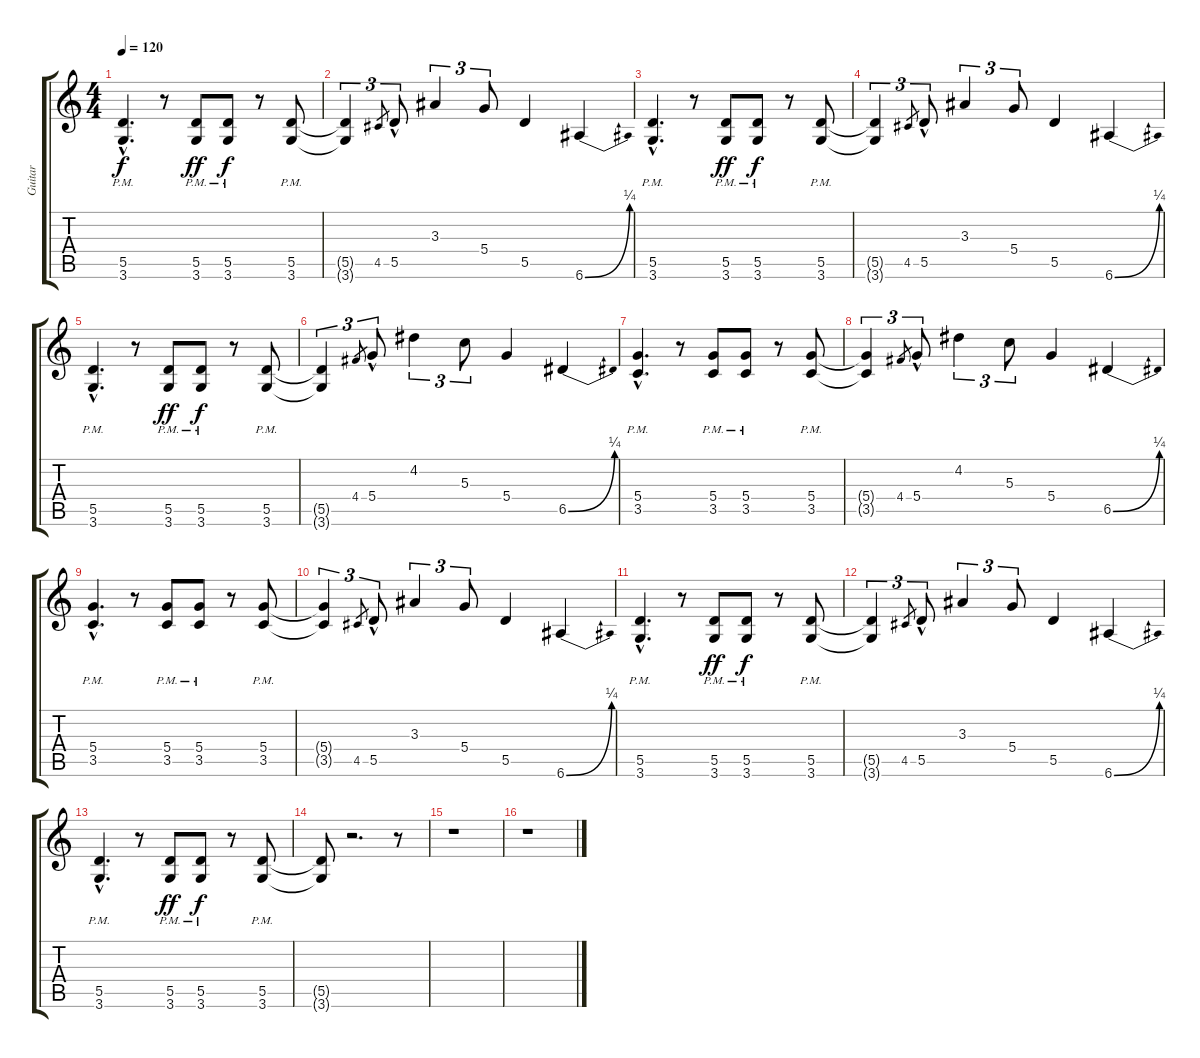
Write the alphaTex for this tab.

\track ("Guitar" "Guitar") {instrument overdrivenguitar}
\staff {score tabs}
\tuning (E4 B3 G3 D3 A2 E2) {hide}
\ts (4 4)
\tempo 120
\clef g2
\ks c
(5.5{hac pm} 3.6{hac}).4{d dy f} r.8 (5.5{pm} 3.6{pm}).8{dy ff} (5.5{pm} 3.6{pm}).8{dy f} r.8 (5.5{pm} 3.6{pm}).8 |
(5.5{t} 3.6{t}).4{tu (3 2)} 4.5.8{gr} 5.5{hac}.8{tu (3 2)} 3.3.4{tu (3 2)} 5.4.8{tu (3 2)} 5.5.4 6.6{be (bend 0 0 60 1)}.4 |
(5.5{hac pm} 3.6{hac}).4{d} r.8 (5.5{pm} 3.6{pm}).8{dy ff} (5.5{pm} 3.6{pm}).8{dy f} r.8 (5.5{pm} 3.6{pm}).8 |
(5.5{t} 3.6{t}).4{tu (3 2)} 4.5.8{gr} 5.5{hac}.8{tu (3 2)} 3.3.4{tu (3 2)} 5.4.8{tu (3 2)} 5.5.4 6.6{be (bend 0 0 60 1)}.4 |
(5.5{hac pm} 3.6{hac}).4{d} r.8 (5.5{pm} 3.6{pm}).8{dy ff} (5.5{pm} 3.6{pm}).8{dy f} r.8 (5.5{pm} 3.6{pm}).8 |
(5.5{t} 3.6{t}).4{tu (3 2)} 4.4.8{gr} 5.4{hac}.8{tu (3 2)} 4.2.4{tu (3 2)} 5.3.8{tu (3 2)} 5.4.4 6.5{be (bend 0 0 60 1)}.4 |
(5.4{hac pm} 3.5{hac}).4{d} r.8 (5.4{pm} 3.5{pm}).8 (5.4{pm} 3.5{pm}).8 r.8 (5.4{pm} 3.5{pm}).8 |
(5.4{t} 3.5{t}).4{tu (3 2)} 4.4.8{gr} 5.4{hac}.8{tu (3 2)} 4.2.4{tu (3 2)} 5.3.8{tu (3 2)} 5.4.4 6.5{be (bend 0 0 60 1)}.4 |
(5.4{hac pm} 3.5{hac}).4{d} r.8 (5.4{pm} 3.5{pm}).8 (5.4{pm} 3.5{pm}).8 r.8 (5.4{pm} 3.5{pm}).8 |
(5.4{t} 3.5{t}).4{tu (3 2)} 4.5.8{gr} 5.5{hac}.8{tu (3 2)} 3.3.4{tu (3 2)} 5.4.8{tu (3 2)} 5.5.4 6.6{be (bend 0 0 60 1)}.4 |
(5.5{hac pm} 3.6{hac}).4{d} r.8 (5.5{pm} 3.6{pm}).8{dy ff} (5.5{pm} 3.6{pm}).8{dy f} r.8 (5.5{pm} 3.6{pm}).8 |
(5.5{t} 3.6{t}).4{tu (3 2)} 4.5.8{gr} 5.5{hac}.8{tu (3 2)} 3.3.4{tu (3 2)} 5.4.8{tu (3 2)} 5.5.4 6.6{be (bend 0 0 60 1)}.4 |
(5.5{hac pm} 3.6{hac}).4{d} r.8 (5.5{pm} 3.6{pm}).8{dy ff} (5.5{pm} 3.6{pm}).8{dy f} r.8 (5.5{pm} 3.6{pm}).8 |
(5.5{t} 3.6{t}).8 r.2{d} r.8 |
r.1 |
r.1
